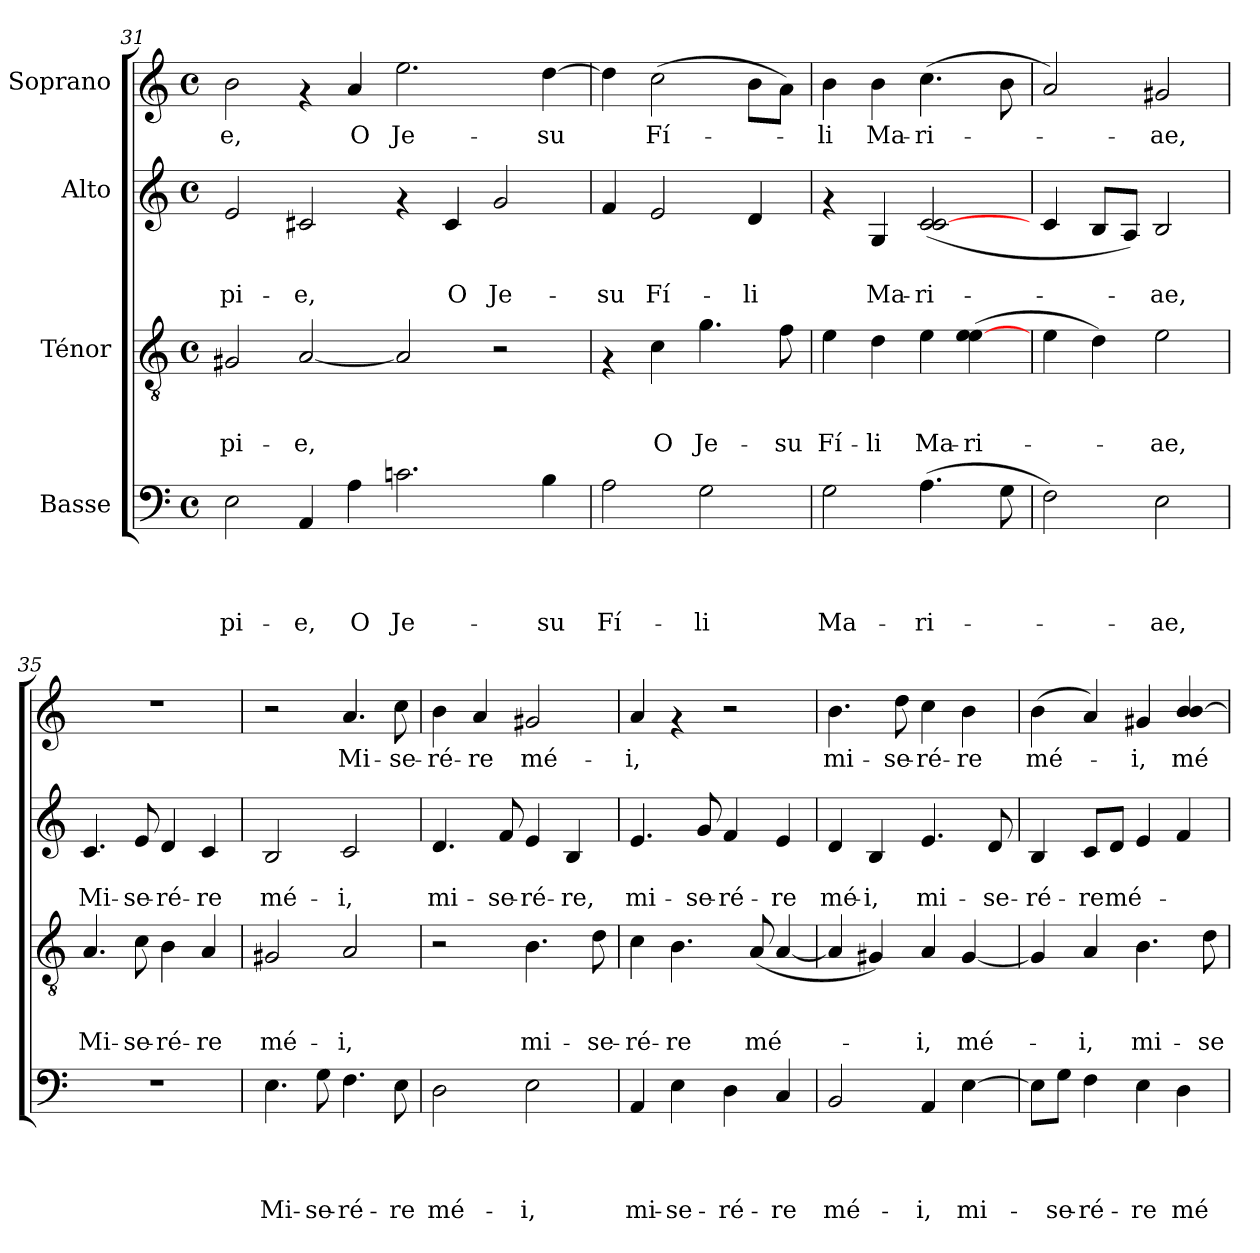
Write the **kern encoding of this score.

**kern	**text	**text	**text	**text	**kern	**text	**text	**text	**kern	**text	**text	**kern	**text
*part4	*part4	*part4	*part4	*part4	*part3	*part3	*part3	*part3	*part2	*part2	*part2	*part1	*part1
*staff4	*staff4	*staff4	*staff4	*staff4	*staff3	*staff3	*staff3	*staff3	*staff2	*staff2	*staff2	*staff1	*staff1
*I"Basse	*	*	*	*	*I"Ténor	*	*	*	*I"Alto	*	*	*I"Soprano	*
*clefF4	*	*	*	*	*clefGv2	*	*	*	*clefG2	*	*	*clefG2	*
*k[]	*	*	*	*	*k[]	*	*	*	*k[]	*	*	*k[]	*
*C:	*	*	*	*	*C:	*	*	*	*C:	*	*	*C:	*
*M4/4	*	*	*	*	*M4/4	*	*	*	*M4/4	*	*	*M4/4	*
*met(c)	*	*	*	*	*met(c)	*	*	*	*met(c)	*	*	*met(c)	*
=31	=31	=31	=31	=31	=31	=31	=31	=31	=31	=31	=31	=31	=31
!	!	!	!	!LO:LY:b	!	!	!	!LO:LY:b	!	!	!LO:LY:b	!	!LO:LY:b
2E\	.	.	.	pi-	2G#X/	.	.	pi-	2e/	.	pi-	2b\	-e,
!	!	!	!	!LO:LY:b	!	!	!	!LO:LY:b	!	!	!LO:LY:b	!	!
4AA/	.	.	.	-e,	[<2A/	.	.	-e,	2c#X/	.	-e,	4rf	.
!	!	!	!	!LO:LY:b	!	!	!	!	!	!	!	!	!LO:LY:b
4A\	.	.	.	O	.	.	.	.	.	.	.	4a/	O
!	!	!	!	!LO:LY:b	!	!	!	!	!	!	!	!	!LO:LY:b
2.cn\	.	.	.	Je-	2A/]	.	.	.	4rf	.	.	2.ee\	Je-
!	!	!	!	!	!	!	!	!	!	!	!LO:LY:b	!	!
.	.	.	.	.	.	.	.	.	4c#/	.	O	.	.
!	!	!	!	!	!	!	!	!	!	!	!LO:LY:b	!	!
.	.	.	.	.	2r	.	.	.	2g/	.	Je-	.	.
!	!	!	!	!LO:LY:b	!	!	!	!	!	!	!	!	!LO:LY:b
4B\	.	.	.	-su	.	.	.	.	.	.	.	[>4dd\	-su
=32	=32	=32	=32	=32	=32	=32	=32	=32	=32	=32	=32	=32	=32
!	!	!	!	!LO:LY:b	!	!	!	!	!	!	!LO:LY:b	!	!
2A\	.	.	.	Fí-	4rF	.	.	.	4f/	.	-su	4dd\]	.
!	!	!	!	!	!	!	!	!LO:LY:b	!	!	!LO:LY:b	!	!LO:LY:b
.	.	.	.	.	4c\	.	.	O	2e/	.	Fí-	(>2cc\	Fí-
!	!	!	!	!LO:LY:b	!	!	!	!LO:LY:b	!	!	!	!	!
2G\	.	.	.	-li	4.g\	.	.	Je-	.	.	.	.	.
!	!	!	!	!	!	!	!	!	!	!	!LO:LY:b	!	!
.	.	.	.	.	.	.	.	.	4d/	.	-li	8b\L	.
!	!	!	!	!	!	!	!	!LO:LY:b	!	!	!	!	!
.	.	.	.	.	8f\	.	.	-su	.	.	.	8a\J)	.
!!LO:LB:g=z
=33	=33	=33	=33	=33	=33	=33	=33	=33	=33	=33	=33	=33	=33
!	!	!	!	!LO:LY:b	!	!	!	!LO:LY:b	!	!	!	!	!LO:LY:b
2G\	.	.	.	Ma-	4e\	.	.	Fí-	4rf	.	.	4b\	-li
!	!	!	!	!	!	!	!	!LO:LY:b	!	!	!LO:LY:b	!	!LO:LY:b
.	.	.	.	.	4d\	.	.	-li	4G/	.	Ma-	4b\	Ma-
!	!	!	!	!LO:LY:b	!	!	!	!LO:LY:b	!	!	!LO:LY:b	!	!LO:LY:b
(>4.A\	.	.	.	-ri-	4e\	.	.	Ma-	(<2c/ [<2c/	.	-ri-	(>4.cc\	-ri-
!	!	!	!	!	!	!	!	!LO:LY:b	!	!	!	!	!
.	.	.	.	.	(>4e\ [>4e\	.	.	-ri-	.	.	.	.	.
8G\	.	.	.	.	.	.	.	.	.	.	.	8b\	.
=34	=34	=34	=34	=34	=34	=34	=34	=34	=34	=34	=34	=34	=34
2F\)	.	.	.	.	4e\	.	.	.	4c/	.	.	2a/)	.
.	.	.	.	.	4d\)	.	.	.	8B/L	.	.	.	.
.	.	.	.	.	.	.	.	.	8A/J)	.	.	.	.
!	!	!	!	!LO:LY:b	!	!	!	!LO:LY:b	!	!	!LO:LY:b	!	!LO:LY:b
2E\	.	.	.	-ae,	2e\	.	.	-ae,	2B/	.	-ae,	2g#X/	-ae,
=35	=35	=35	=35	=35	=35	=35	=35	=35	=35	=35	=35	=35	=35
!	!	!	!	!	!	!	!	!LO:LY:b	!	!	!LO:LY:b	!	!
1r	.	.	.	.	4.A/	.	.	Mi-	4.c/	.	Mi-	1r	.
!	!	!	!	!	!	!	!	!LO:LY:b	!	!	!LO:LY:b	!	!
.	.	.	.	.	8c\	.	.	-se-	8e/	.	-se-	.	.
!	!	!	!	!	!	!	!	!LO:LY:b	!	!	!LO:LY:b	!	!
.	.	.	.	.	4B\	.	.	-ré-	4d/	.	-ré-	.	.
!	!	!	!	!	!	!	!	!LO:LY:b	!	!	!LO:LY:b	!	!
.	.	.	.	.	4A/	.	.	-re	4c/	.	-re	.	.
=36	=36	=36	=36	=36	=36	=36	=36	=36	=36	=36	=36	=36	=36
!	!	!	!	!LO:LY:b	!	!	!	!LO:LY:b	!	!	!LO:LY:b	!	!
4.E\	.	.	.	Mi-	2G#X/	.	.	mé-	2B/	.	mé-	2r	.
!	!	!	!	!LO:LY:b	!	!	!	!	!	!	!	!	!
8G\	.	.	.	-se-	.	.	.	.	.	.	.	.	.
!	!	!	!	!LO:LY:b	!	!	!	!LO:LY:b	!	!	!LO:LY:b	!	!LO:LY:b
4.F\	.	.	.	-ré-	2A/	.	.	-i,	2c/	.	-i,	4.a/	Mi-
!	!	!	!	!LO:LY:b	!	!	!	!	!	!	!	!	!LO:LY:b
8E\	.	.	.	-re	.	.	.	.	.	.	.	8cc\	-se-
=37	=37	=37	=37	=37	=37	=37	=37	=37	=37	=37	=37	=37	=37
!	!	!	!	!LO:LY:b	!	!	!	!	!	!	!LO:LY:b	!	!LO:LY:b
2D\	.	.	.	mé-	2r	.	.	.	4.d/	.	mi-	4b\	-ré-
!	!	!	!	!	!	!	!	!	!	!	!	!	!LO:LY:b
.	.	.	.	.	.	.	.	.	.	.	.	4a/	-re
!	!	!	!	!	!	!	!	!	!	!	!LO:LY:b	!	!
.	.	.	.	.	.	.	.	.	8f/	.	-se-	.	.
!	!	!	!	!LO:LY:b	!	!	!	!LO:LY:b	!	!	!LO:LY:b	!	!LO:LY:b
2E\	.	.	.	-i,	4.B\	.	.	mi-	4e/	.	-ré-	2g#X/	mé-
!	!	!	!	!	!	!	!	!	!	!	!LO:LY:b	!	!
.	.	.	.	.	.	.	.	.	4B/	.	-re,	.	.
!	!	!	!	!	!	!	!	!LO:LY:b	!	!	!	!	!
.	.	.	.	.	8d\	.	.	-se-	.	.	.	.	.
=38	=38	=38	=38	=38	=38	=38	=38	=38	=38	=38	=38	=38	=38
!	!	!	!	!LO:LY:b	!	!	!	!LO:LY:b	!	!	!LO:LY:b	!	!LO:LY:b
4AA/	.	.	.	mi-	4c\	.	.	-ré-	4.e/	.	mi-	4a/	-i,
!	!	!	!	!LO:LY:b	!	!	!	!LO:LY:b	!	!	!	!	!
4E\	.	.	.	-se-	4.B\	.	.	-re	.	.	.	4rf	.
!	!	!	!	!	!	!	!	!	!	!	!LO:LY:b	!	!
.	.	.	.	.	.	.	.	.	8g/	.	-se-	.	.
!	!	!	!	!LO:LY:b	!	!	!	!	!	!	!LO:LY:b	!	!
4D\	.	.	.	-ré-	.	.	.	.	4f/	.	-ré-	2r	.
!	!	!	!	!	!	!	!	!LO:LY:b	!	!	!	!	!
.	.	.	.	.	(<8A/	.	.	mé-	.	.	.	.	.
!	!	!	!	!LO:LY:b	!	!	!	!	!	!	!LO:LY:b	!	!
4C/	.	.	.	-re	[<4A/	.	.	.	4e/	.	-re	.	.
=39	=39	=39	=39	=39	=39	=39	=39	=39	=39	=39	=39	=39	=39
!	!	!	!	!LO:LY:b	!	!	!	!	!	!	!LO:LY:b	!	!LO:LY:b
2BB/	.	.	.	mé-	4A/]	.	.	.	4d/	.	mé-	4.b\	mi-
!	!	!	!	!	!	!	!	!	!	!	!LO:LY:b	!	!
.	.	.	.	.	4G#X/)	.	.	.	4B/	.	-i,	.	.
!	!	!	!	!	!	!	!	!	!	!	!	!	!LO:LY:b
.	.	.	.	.	.	.	.	.	.	.	.	8dd\	-se-
!	!	!	!	!LO:LY:b	!	!	!	!LO:LY:b	!	!	!LO:LY:b	!	!LO:LY:b
4AA/	.	.	.	-i,	4A/	.	.	-i,	4.e/	.	mi-	4cc\	-ré-
!	!	!	!	!LO:LY:b	!	!	!	!LO:LY:b	!	!	!	!	!LO:LY:b
[<4E\	.	.	.	mi-	[<4G#/	.	.	mé-	.	.	.	4b\	-re
!	!	!	!	!	!	!	!	!	!	!	!LO:LY:b	!	!
.	.	.	.	.	.	.	.	.	8d/	.	-se-	.	.
!!LO:PB:g=z
=40	=40	=40	=40	=40	=40	=40	=40	=40	=40	=40	=40	=40	=40
!	!	!	!	!	!	!	!	!	!	!	!LO:LY:b	!	!LO:LY:b
8E\L]	.	.	.	.	4G#/]	.	.	.	4B/	.	-ré-	(>4b\	mé-
!	!	!	!	!LO:LY:b	!	!	!	!	!	!	!	!	!
8G\J	.	.	.	-se-	.	.	.	.	.	.	.	.	.
!	!	!	!	!LO:LY:b	!	!	!	!LO:LY:b	!	!	!LO:LY:b	!	!
4F\	.	.	.	-ré-	4A/	.	.	-i,	8c/L	.	-re	4a/)	.
!	!	!	!	!	!	!	!	!	!	!	!LO:LY:b	!	!
.	.	.	.	.	.	.	.	.	8d/J	.	mé-	.	.
!	!	!	!	!LO:LY:b	!	!	!	!LO:LY:b	!	!	!	!	!LO:LY:b
4E\	.	.	.	-re	4.B\	.	.	mi-	4e/	.	.	4g#X/	-i,
!	!	!	!	!LO:LY:b	!	!	!	!	!	!	!	!	!LO:LY:b
4D\	.	.	.	mé-	.	.	.	.	4f/	.	.	4b/ [<4b/	mé-
!	!	!	!	!	!	!	!	!LO:LY:b	!	!	!	!	!
.	.	.	.	.	8d\	.	.	-se-	.	.	.	.	.
=	=	=	=	=	=	=	=	=	=	=	=	=	=
*-	*-	*-	*-	*-	*-	*-	*-	*-	*-	*-	*-	*-	*-
